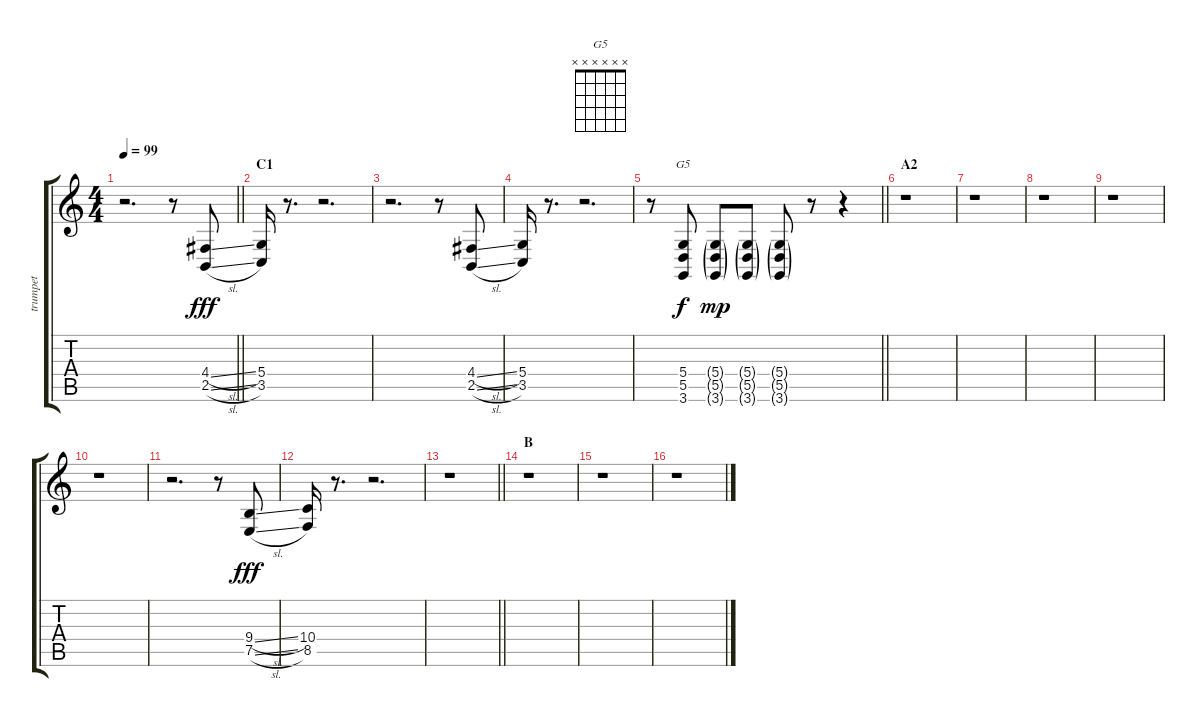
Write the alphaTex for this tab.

\track ("trumpet" "trumpet") {instrument brasssection}
\staff {score tabs}
\tuning (E4 B3 G3 D3 A2 E2) {hide}
\chord ("G5" x x x x x x)
\ts (4 4)
\tempo 99
\clef g2
\barLineRight lightlight
\ks c
r.2{d dy fff} r.8 (4.4{sl} 2.5{sl}).8 |
\section ("" "C1")
(5.4 3.5).16 r.8{d} r.2{d} |
r.2{d} r.8 (4.4{sl} 2.5{sl}).8 |
(5.4 3.5).16 r.8{d} r.2{d} |
\barLineRight lightlight
r.8 (5.4 5.5 3.6).8{ch "G5" dy f} (5.4{g} 5.5{g} 3.6{g}).8{dy mp} (5.4{g} 5.5{g} 3.6{g}).8 (5.4{g} 5.5{g} 3.6{g}).8 r.8 r.4 |
\section ("" "A2")
r.1 |
r.1 |
r.1 |
r.1 |
r.1 |
r.2{d} r.8 (9.4{sl} 7.5{sl}).8{dy fff} |
(10.4 8.5).16 r.8{d} r.2{d} |
\barLineRight lightlight
r.1 |
\section ("" "B")
r.1 |
r.1 |
r.1
